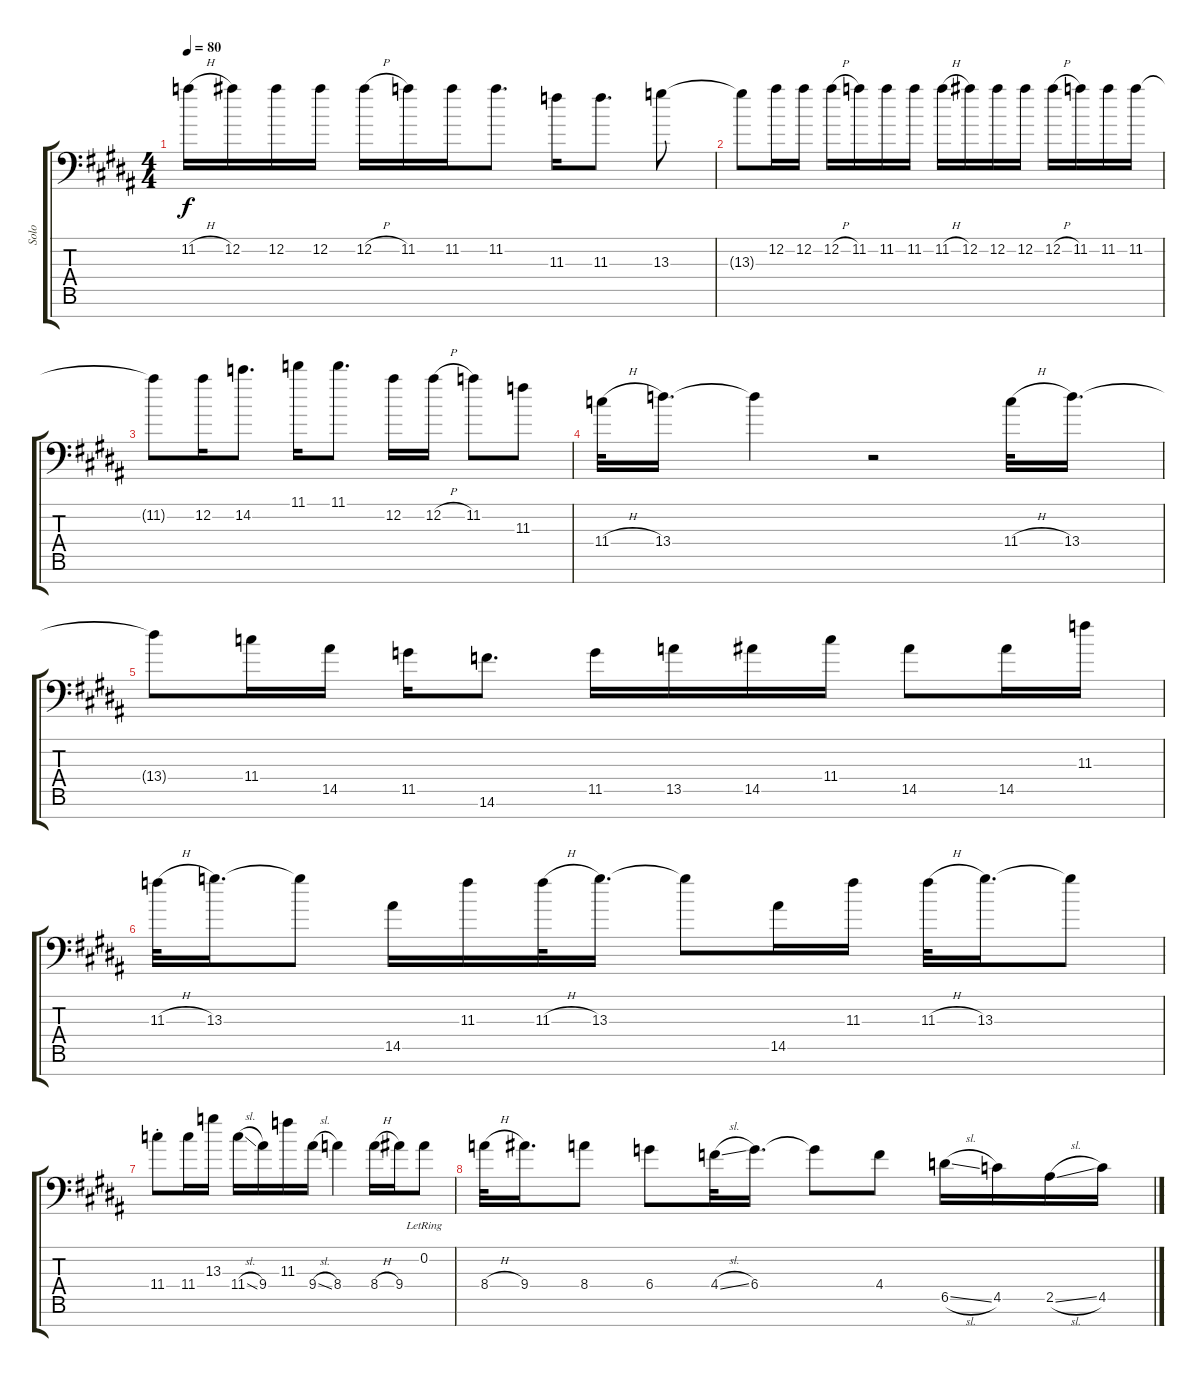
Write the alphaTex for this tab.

\track ("Solo" "Solo") {instrument acousticguitarsteel}
\staff {score tabs}
\tuning (Eb4 Bb3 Gb3 Db3 Ab2 Eb2 Bb1) {hide}
\ts (4 4)
\tempo 80
\clef f4
\ks b
11.2{h}.16{dy f} 12.2.16 12.2.16 12.2.16 12.2{h}.16 11.2.16 11.2.16 11.2.8{d} 11.3.16 11.3.8{d} 13.3.8 |
13.3{t}.8 12.2.16 12.2.16 12.2{h}.16 11.2.16 11.2.16 11.2.16 11.2{h}.16 12.2.16 12.2.16 12.2.16 12.2{h}.16 11.2.16 11.2.16 11.2.16 |
11.2{t}.8 12.2.16 14.2.8{d} 11.1.16 11.1.8{d} 12.2.16 12.2{h}.16 11.2.8 11.3.8 |
11.4{h}.32 13.4.16{d} 13.4{t}.4 r.2 11.4{h}.32 13.4.16{d} |
13.4{t}.8 11.4.16 14.5.16 11.5.16 14.6.8{d} 11.5.16 13.5.16 14.5.16 11.4.16 14.5.8 14.5.16 11.3.16 |
11.3{h}.32 13.3.16{d} 13.3{t}.8 14.5.16 11.3.16 11.3{h}.32 13.3.16{d} 13.3{t}.8 14.5.16 11.3.16 11.3{h}.32 13.3.16{d} 13.3{t}.8 |
11.4{st}.8 11.4.16 13.3.16 11.4{sl}.16 9.4.16 11.3.16 9.4{sl}.16 8.4.4 8.4{h}.16 9.4.16 0.2{lr}.8 |
8.4{h}.32 9.4.16{d} 8.4.8 6.4.8 4.4{sl}.32 6.4.16{d} 6.4{t}.8 4.4.8 6.5{sl}.16 4.5.16 2.5{sl}.16 4.5{sl}.16
